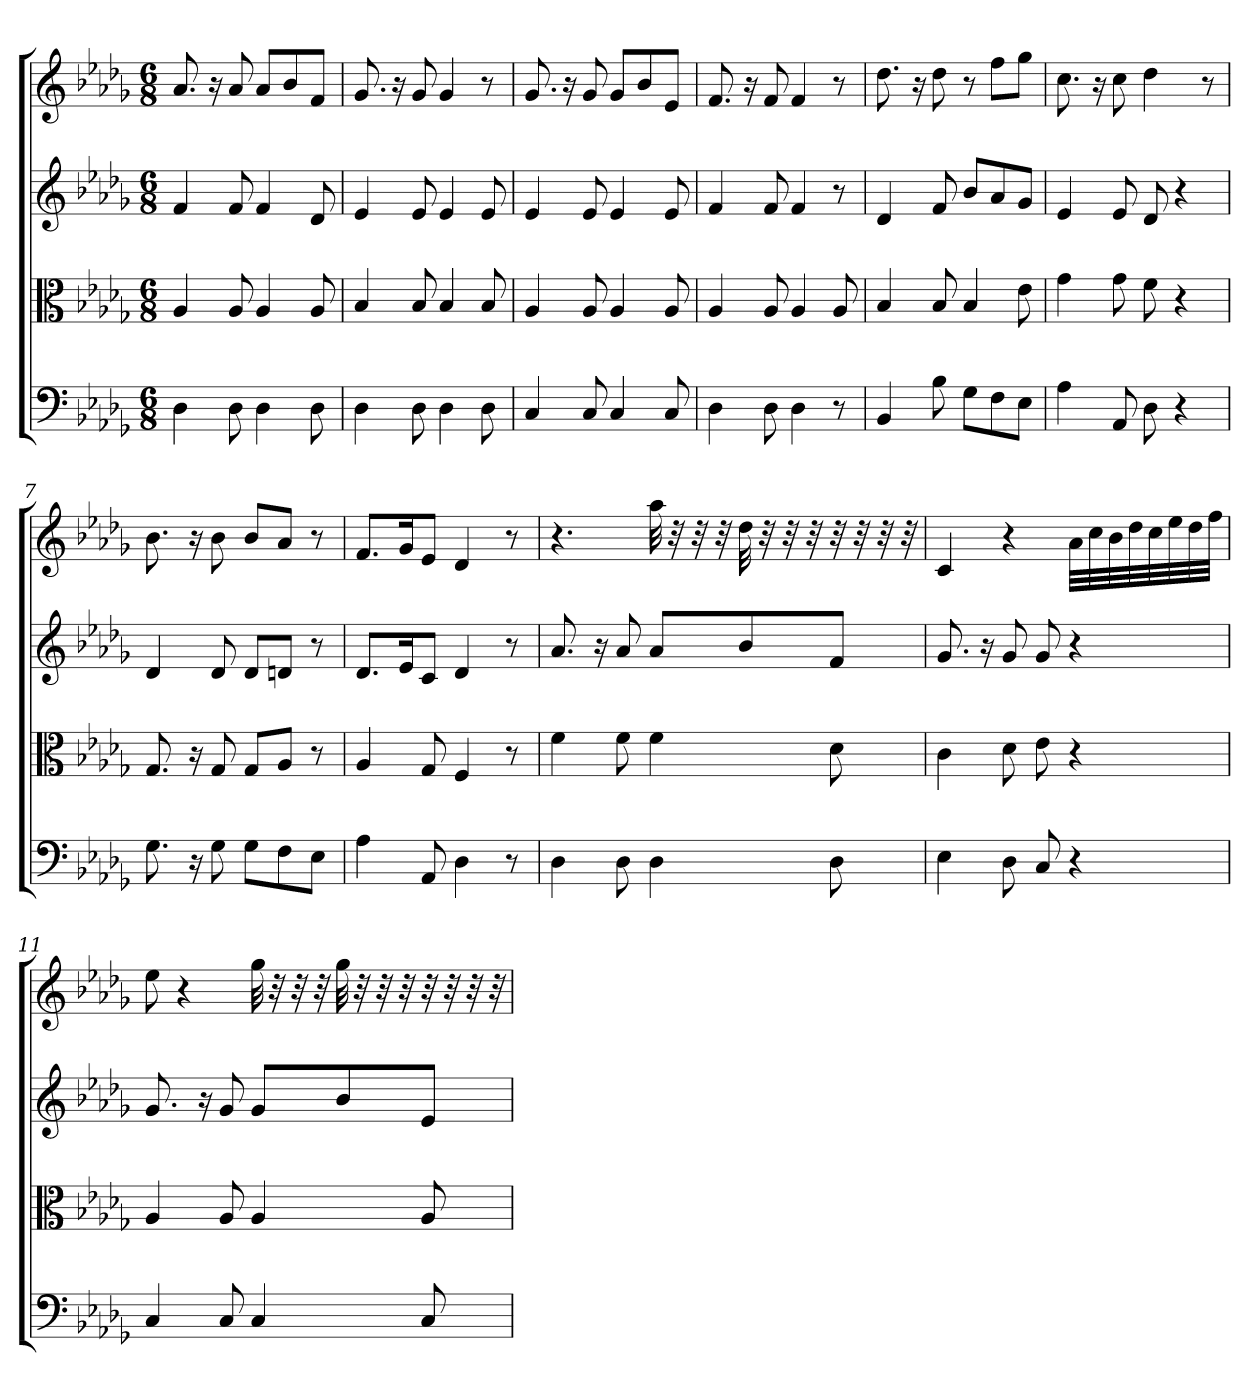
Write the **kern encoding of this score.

**kern	**kern	**kern	**kern
*part4	*part3	*part2	*part1
*staff4	*staff3	*staff2	*staff1
*clefF4	*clefC3	*clefG2	*clefG2
*k[b-e-a-d-g-]	*k[b-e-a-d-g-]	*k[b-e-a-d-g-]	*k[b-e-a-d-g-]
*D-:	*D-:	*D-:	*D-:
*M6/8	*M6/8	*M6/8	*M6/8
=	=	=	=
4D-	4A-	4f	8.a-
.	.	.	16r
8D-	8A-	8f	8a-
4D-	4A-	4f	8a-/L
.	.	.	8b-/
8D-	8A-	8d-	8f/J
=2	=2	=2	=2
4D-	4B-	4e-	8.g-
.	.	.	16r
8D-	8B-	8e-	8g-
4D-	4B-	4e-	4g-
8D-	8B-	8e-	8r
=3	=3	=3	=3
4C	4A-	4e-	8.g-
.	.	.	16r
8C	8A-	8e-	8g-
4C	4A-	4e-	8g-/L
.	.	.	8b-/
8C	8A-	8e-	8e-/J
=4	=4	=4	=4
4D-	4A-	4f	8.f
.	.	.	16r
8D-	8A-	8f	8f
4D-	4A-	4f	4f
8r	8A-	8r	8r
=5	=5	=5	=5
4BB-	4B-	4d-	8.dd-
.	.	.	16r
8B-	8B-	8f	8dd-
8G-\L	4B-	8b-/L	8r
8F\	.	8a-/	8ff\L
8E-\J	8e-	8g-/J	8gg-\J
=6	=6	=6	=6
4A-	4g-	4e-	8.cc
.	.	.	16r
8AA-	8g-	8e-	8cc
8D-	8f	8d-	4dd-
4r	4r	4r	.
.	.	.	8r
=7	=7	=7	=7
8.G-	8.G-	4d-	8.b-
16r	16r	.	16r
8G-	8G-	8d-	8b-
8G-\L	8G-/L	8d-/L	8b-/L
8F\	8A-/J	8dn/J	8a-/J
8E-\J	8r	8r	8r
=8	=8	=8	=8
4A-	4A-	8.d-/L	8.f/L
.	.	16e-/K	16g-/K
8AA-	8G-	8c/J	8e-/J
4D-	4F	4d-	4d-
8r	8r	8r	8r
=9	=9	=9	=9
4D-	4f	8.a-	4.r
.	.	16r	.
8D-	8f	8a-	.
4D-	4f	8a-/L	32aa-
.	.	.	32r
.	.	.	32r
.	.	.	32r
.	.	8b-/	32dd-
.	.	.	32r
.	.	.	32r
.	.	.	32r
8D-	8d-	8f/J	32r
.	.	.	32r
.	.	.	32r
.	.	.	32r
=10	=10	=10	=10
4E-	4c	8.g-	4c
.	.	16r	.
8D-	8d-	8g-	4r
8C	8e-	8g-	.
4r	4r	4r	32a-\LLL
.	.	.	32cc\
.	.	.	32b-\
.	.	.	32dd-\
.	.	.	32cc\
.	.	.	32ee-\
.	.	.	32dd-\
.	.	.	32ff\JJJ
=11	=11	=11	=11
4C	4A-	8.g-	8ee-
.	.	.	4r
.	.	16r	.
8C	8A-	8g-	.
4C	4A-	8g-/L	32gg-
.	.	.	32r
.	.	.	32r
.	.	.	32r
.	.	8b-/	32gg-
.	.	.	32r
.	.	.	32r
.	.	.	32r
8C	8A-	8e-/J	32r
.	.	.	32r
.	.	.	32r
.	.	.	32r
=	=	=	=
*-	*-	*-	*-
